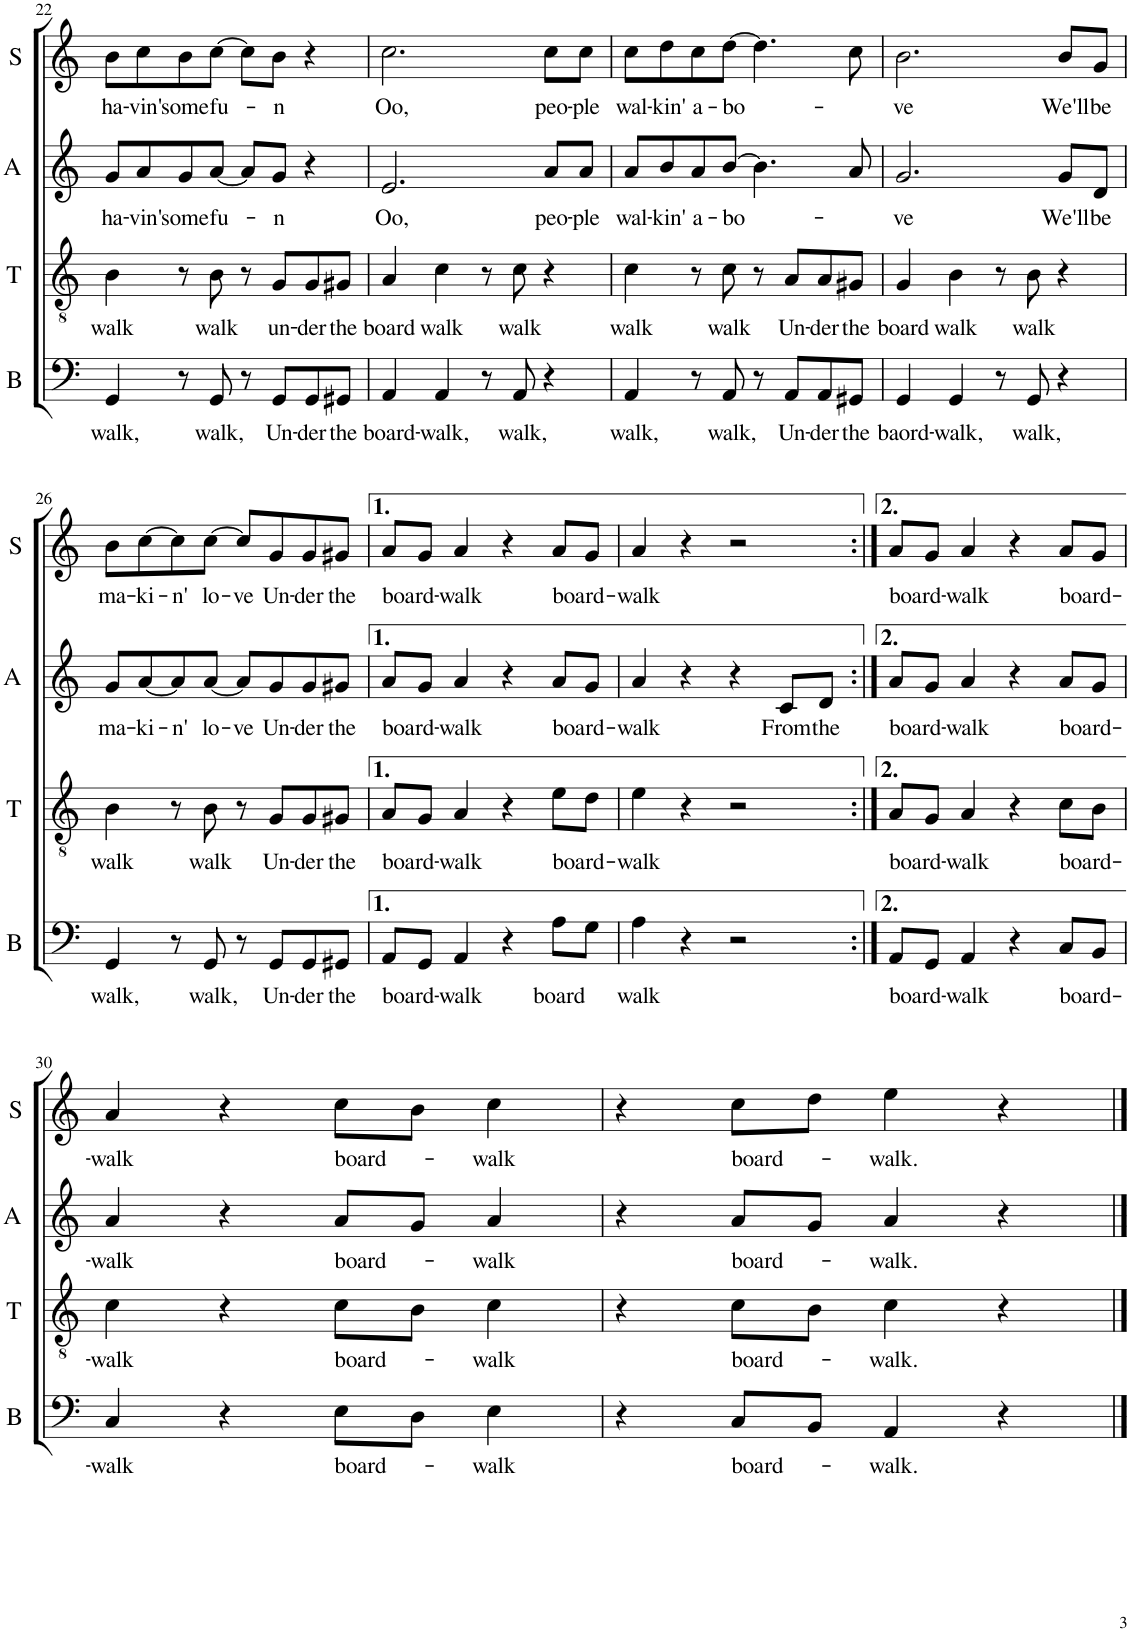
**kern	**text	**kern	**text	**kern	**text	**kern	**text
*part4	*part4	*part3	*part3	*part2	*part2	*part1	*part1
*staff4	*staff4	*staff3	*staff3	*staff2	*staff2	*staff1	*staff1
*I"Bass	*	*I"Tenor	*	*I"Alto	*	*I"Soprano	*
*I'B	*	*I'T	*	*I'A	*	*I'S	*
!!LO:PB:g=z
*clefF4	*	*clefGv2	*	*clefG2	*	*clefG2	*
*k[]	*	*k[]	*	*k[]	*	*k[]	*
*M4/4	*	*M4/4	*	*M4/4	*	*M4/4	*
*met(c)	*	*met(c)	*	*met(c)	*	*met(c)	*
=22	=22	=22	=22	=22	=22	=22	=22
!	!LO:LY:b	!	!LO:LY:b	!	!LO:LY:b	!	!LO:LY:b
4GG/	walk,	4B\	walk	8g/L	ha-	8b\L	ha-
!	!	!	!	!	!LO:LY:b	!	!LO:LY:b
.	.	.	.	8a/	-vin'	8cc\	-vin'
!	!	!	!	!	!LO:LY:b	!	!LO:LY:b
8r	.	8r	.	8g/	some	8b\	some
!	!LO:LY:b	!	!LO:LY:b	!	!LO:LY:b	!	!LO:LY:b
8GG/	walk,	8B\	walk	[8a/J	fu-	[8cc\J	fu-
8r	.	8r	.	8a/L]	.	8cc\L]	.
!	!LO:LY:b	!	!LO:LY:b	!	!LO:LY:b	!	!LO:LY:b
8GG/L	Un-	8G/L	un-	8g/J	-n	8b\J	-n
!	!LO:LY:b	!	!LO:LY:b	!	!	!	!
8GG/	-der	8G/	-der	4r	.	4r	.
!	!LO:LY:b	!	!LO:LY:b	!	!	!	!
8GG#X/J	the	8G#X/J	the	.	.	.	.
=23	=23	=23	=23	=23	=23	=23	=23
!	!LO:LY:b	!	!LO:LY:b	!	!LO:LY:b	!	!LO:LY:b
4AA/	board-	4A/	board	2.e/	Oo,	2.cc\	Oo,
!	!LO:LY:b	!	!LO:LY:b	!	!	!	!
4AA/	-walk,	4c\	walk	.	.	.	.
8r	.	8r	.	.	.	.	.
!	!LO:LY:b	!	!LO:LY:b	!	!	!	!
8AA/	walk,	8c\	walk	.	.	.	.
!	!	!	!	!	!LO:LY:b	!	!LO:LY:b
4r	.	4r	.	8a/L	-peo-	8cc\L	peo-
!	!	!	!	!	!LO:LY:b	!	!LO:LY:b
.	.	.	.	8a/J	-ple	8cc\J	-ple
=24	=24	=24	=24	=24	=24	=24	=24
!	!LO:LY:b	!	!LO:LY:b	!	!LO:LY:b	!	!LO:LY:b
4AA/	walk,	4c\	walk	8a/L	wal-	8cc\L	wal-
!	!	!	!	!	!LO:LY:b	!	!LO:LY:b
.	.	.	.	8b/	-kin'	8dd\	-kin'
!	!	!	!	!	!LO:LY:b	!	!LO:LY:b
8r	.	8r	.	8a/	a-	8cc\	a-
!	!LO:LY:b	!	!LO:LY:b	!	!LO:LY:b	!	!LO:LY:b
8AA/	walk,	8c\	walk	[8b/J	-bo-	[8dd\J	-bo-
8r	.	8r	.	4.b\]	.	4.dd\]	.
!	!LO:LY:b	!	!LO:LY:b	!	!	!	!
8AA/L	Un-	8A/L	Un-	.	.	.	.
!	!LO:LY:b	!	!LO:LY:b	!	!	!	!
8AA/	-der	8A/	-der	.	.	.	.
!	!LO:LY:b	!	!LO:LY:b	!	!	!	!
8GG#X/J	the	8G#X/J	the	8a/	.	8cc\	.
=25	=25	=25	=25	=25	=25	=25	=25
!	!LO:LY:b	!	!LO:LY:b	!	!LO:LY:b	!	!LO:LY:b
4GG/	baord-	4G/	board	2.g/	-ve	2.b\	-ve
!	!LO:LY:b	!	!LO:LY:b	!	!	!	!
4GG/	-walk,	4B\	walk	.	.	.	.
8r	.	8r	.	.	.	.	.
!	!LO:LY:b	!	!LO:LY:b	!	!	!	!
8GG/	walk,	8B\	walk	.	.	.	.
!	!	!	!	!	!LO:LY:b	!	!LO:LY:b
4r	.	4r	.	8g/L	We'll	8b/L	We'll
!	!	!	!	!	!LO:LY:b	!	!LO:LY:b
.	.	.	.	8d/J	be	8g/J	be
!!LO:LB:g=z
=26	=26	=26	=26	=26	=26	=26	=26
!	!LO:LY:b	!	!LO:LY:b	!	!LO:LY:b	!	!LO:LY:b
4GG/	walk,	4B\	walk	8g/L	ma-	8b\L	ma-
!	!	!	!	!	!LO:LY:b	!	!LO:LY:b
.	.	.	.	[8a/	-ki-	[8cc\	-ki-
!	!	!	!	!	!LO:LY:b	!	!LO:LY:b
8r	.	8r	.	8a/]	-n'	8cc\]	-n'
!	!LO:LY:b	!	!LO:LY:b	!	!LO:LY:b	!	!LO:LY:b
8GG/	walk,	8B\	walk	[8a/J	lo-	[8cc\J	lo-
!	!	!	!	!	!LO:LY:b	!	!LO:LY:b
8r	.	8r	.	8a/L]	-ve	8cc/L]	-ve
!	!LO:LY:b	!	!LO:LY:b	!	!LO:LY:b	!	!LO:LY:b
8GG/L	Un-	8G/L	Un-	8g/	Un-	8g/	Un-
!	!LO:LY:b	!	!LO:LY:b	!	!LO:LY:b	!	!LO:LY:b
8GG/	-der	8G/	-der	8g/	-der	8g/	-der
!	!LO:LY:b	!	!LO:LY:b	!	!LO:LY:b	!	!LO:LY:b
8GG#X/J	the	8G#X/J	the	8g#X/J	the	8g#X/J	the
=27	=27	=27	=27	=27	=27	=27	=27
!	!LO:LY:b	!	!LO:LY:b	!	!LO:LY:b	!	!LO:LY:b
8AA/L	board-	8A/L	board-	8a/L	board-	8a/L	board-
8GG/J	.	8G/J	.	8g/J	.	8g/J	.
!	!LO:LY:b	!	!LO:LY:b	!	!LO:LY:b	!	!LO:LY:b
4AA/	-walk	4A/	-walk	4a/	-walk	4a/	walk
4r	.	4r	.	4r	.	4r	.
!	!LO:LY:b	!	!LO:LY:b	!	!LO:LY:b	!	!LO:LY:b
8A\L	board	8e\L	board-	8a/L	board-	8a/L	board-
8G\J	.	8d\J	.	8g/J	.	8g/J	.
=28	=28	=28	=28	=28	=28	=28	=28
!	!LO:LY:b	!	!LO:LY:b	!	!LO:LY:b	!	!LO:LY:b
4A\	walk	4e\	-walk	4a/	-walk	4a/	-walk
4r	.	4r	.	4r	.	4r	.
2r	.	2r	.	4r	.	2r	.
!	!	!	!	!	!LO:LY:b	!	!
.	.	.	.	8c/L	From	.	.
!	!	!	!	!	!LO:LY:b	!	!
.	.	.	.	8d/J	the	.	.
=29:|!	=29:|!	=29:|!	=29:|!	=29:|!	=29:|!	=29:|!	=29:|!
!	!LO:LY:b	!	!LO:LY:b	!	!LO:LY:b	!	!LO:LY:b
8AA/L	board-	8A/L	board-	8a/L	board-	8a/L	board-
8GG/J	.	8G/J	.	8g/J	.	8g/J	.
!	!LO:LY:b	!	!LO:LY:b	!	!LO:LY:b	!	!LO:LY:b
4AA/	-walk	4A/	-walk	4a/	-walk	4a/	-walk
4r	.	4r	.	4r	.	4r	.
!	!LO:LY:b	!	!LO:LY:b	!	!LO:LY:b	!	!LO:LY:b
8C/L	board-	8c\L	board-	8a/L	board-	8a/L	board-
8BB/J	.	8B\J	.	8g/J	.	8g/J	.
!!LO:LB:g=z
=30	=30	=30	=30	=30	=30	=30	=30
!	!LO:LY:b	!	!LO:LY:b	!	!LO:LY:b	!	!LO:LY:b
4C/	-walk	4c\	-walk	4a/	-walk	4a/	-walk
4r	.	4r	.	4r	.	4r	.
!	!LO:LY:b	!	!LO:LY:b	!	!LO:LY:b	!	!LO:LY:b
8E\L	board-	8c\L	board-	8a/L	board-	8cc\L	board-
8D\J	.	8B\J	.	8g/J	.	8b\J	.
!	!LO:LY:b	!	!LO:LY:b	!	!LO:LY:b	!	!LO:LY:b
4E\	-walk	4c\	-walk	4a/	-walk	4cc\	-walk
=31	=31	=31	=31	=31	=31	=31	=31
4r	.	4r	.	4r	.	4r	.
!	!LO:LY:b	!	!LO:LY:b	!	!LO:LY:b	!	!LO:LY:b
8C/L	board-	8c\L	board-	8a/L	board-	8cc\L	board-
8BB/J	.	8B\J	.	8g/J	.	8dd\J	.
!	!LO:LY:b	!	!LO:LY:b	!	!LO:LY:b	!	!LO:LY:b
4AA/	-walk.	4c\	-walk.	4a/	-walk.	4ee\	-walk.
4r	.	4r	.	4r	.	4r	.
==	==	==	==	==	==	==	==
*-	*-	*-	*-	*-	*-	*-	*-
